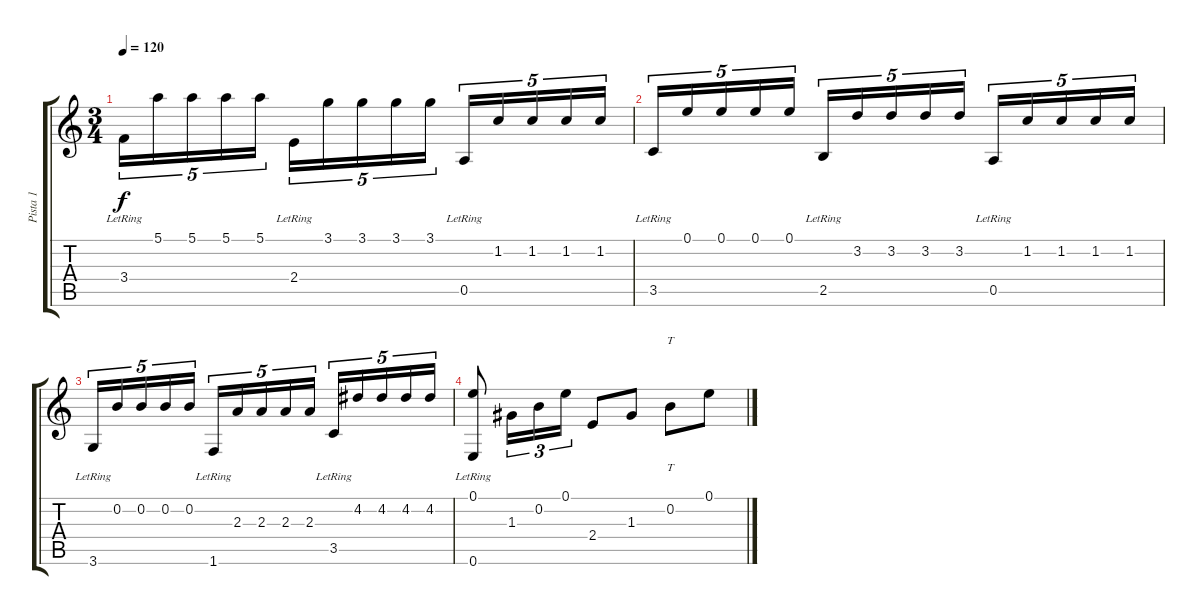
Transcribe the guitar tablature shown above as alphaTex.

\track ("Pista 1" "Pista 1") {instrument acousticguitarnylon}
\staff {score tabs}
\tuning (E4 B3 G3 D3 A2 E2) {hide}
\ts (3 4)
\tempo 120
\clef g2
\ks c
3.4{lr}.16{tu (5 4) dy f} 5.1.16{tu (5 4)} 5.1.16{tu (5 4)} 5.1.16{tu (5 4)} 5.1.16{tu (5 4)} 2.4{lr}.16{tu (5 4)} 3.1.16{tu (5 4)} 3.1.16{tu (5 4)} 3.1.16{tu (5 4)} 3.1.16{tu (5 4)} 0.5{lr}.16{tu (5 4)} 1.2.16{tu (5 4)} 1.2.16{tu (5 4)} 1.2.16{tu (5 4)} 1.2.16{tu (5 4)} |
3.5{lr}.16{tu (5 4)} 0.1.16{tu (5 4)} 0.1.16{tu (5 4)} 0.1.16{tu (5 4)} 0.1.16{tu (5 4)} 2.5{lr}.16{tu (5 4)} 3.2.16{tu (5 4)} 3.2.16{tu (5 4)} 3.2.16{tu (5 4)} 3.2.16{tu (5 4)} 0.5{lr}.16{tu (5 4)} 1.2.16{tu (5 4)} 1.2.16{tu (5 4)} 1.2.16{tu (5 4)} 1.2.16{tu (5 4)} |
3.6{lr}.16{tu (5 4)} 0.2.16{tu (5 4)} 0.2.16{tu (5 4)} 0.2.16{tu (5 4)} 0.2.16{tu (5 4)} 1.6{lr}.16{tu (5 4)} 2.3.16{tu (5 4)} 2.3.16{tu (5 4)} 2.3.16{tu (5 4)} 2.3.16{tu (5 4)} 3.5{lr}.16{tu (5 4)} 4.2.16{tu (5 4)} 4.2.16{tu (5 4)} 4.2.16{tu (5 4)} 4.2.16{tu (5 4)} |
(0.1{lr} 0.6{lr}).8 1.3.16{tu (3 2)} 0.2.16{tu (3 2)} 0.1.16{tu (3 2)} 2.4.8 1.3.8 0.2.8{tt} 0.1.8
